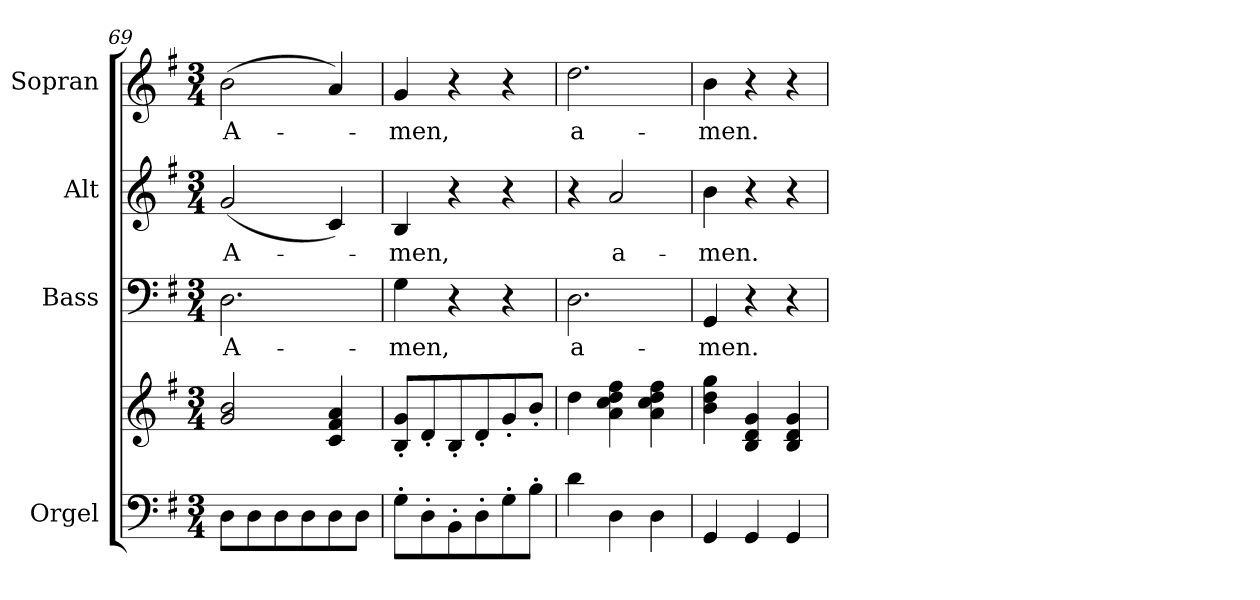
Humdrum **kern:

**kern	**kern	**kern	**text	**kern	**text	**kern	**text
*part4	*part4	*part3	*part3	*part2	*part2	*part1	*part1
*staff5	*staff4	*staff3	*staff3	*staff2	*staff2	*staff1	*staff1
*I"Orgel	*	*I"Bass	*	*I"Alt	*	*I"Sopran	*
*I'Org.	*	*I'B.	*	*I'A.	*	*I'S.	*
*clefF4	*clefG2	*clefF4	*	*clefG2	*	*clefG2	*
*k[f#]	*k[f#]	*k[f#]	*	*k[f#]	*	*k[f#]	*
*G:	*G:	*G:	*	*G:	*	*G:	*
*M3/4	*M3/4	*M3/4	*	*M3/4	*	*M3/4	*
=69	=69	=69	=69	=69	=69	=69	=69
!	!	!	!LO:LY:b	!	!LO:LY:b	!	!LO:LY:b
8D\L	2g/ 2b/	2.D\	A-	(<2g/	A-	(>2b\	A-
8D\	.	.	.	.	.	.	.
8D\	.	.	.	.	.	.	.
8D\	.	.	.	.	.	.	.
8D\	4c/ 4f#/ 4a/	.	.	4c/)	.	4a/)	.
8D\J	.	.	.	.	.	.	.
=70	=70	=70	=70	=70	=70	=70	=70
!	!	!	!LO:LY:b	!	!LO:LY:b	!	!LO:LY:b
8G'>\L	8B/'< 8g/'<L	4G\	-men,	4B/	-men,	4g/	-men,
8D'>\	8d'</	.	.	.	.	.	.
8BB'>\	8B'</	4r	.	4r	.	4r	.
8D'>\	8d'</	.	.	.	.	.	.
8G'>\	8g'</	4r	.	4r	.	4r	.
8B'>\J	8b'</J	.	.	.	.	.	.
=71	=71	=71	=71	=71	=71	=71	=71
!	!	!	!LO:LY:b	!	!	!	!LO:LY:b
4d\	4dd\	2.D\	a-	4r	.	2.dd\	a-
!	!	!	!	!	!LO:LY:b	!	!
4D\	4a\ 4cc\ 4dd\ 4ff#\	.	.	2a/	a-	.	.
4D\	4a\ 4cc\ 4dd\ 4ff#\	.	.	.	.	.	.
=72	=72	=72	=72	=72	=72	=72	=72
!	!	!	!LO:LY:b	!	!LO:LY:b	!	!LO:LY:b
4GG/	4b\ 4dd\ 4gg\	4GG/	-men.	4b\	-men.	4b\	-men.
4GG/	4B/ 4d/ 4g/	4r	.	4r	.	4r	.
4GG/	4B/ 4d/ 4g/	4r	.	4r	.	4r	.
=	=	=	=	=	=	=	=
*-	*-	*-	*-	*-	*-	*-	*-
